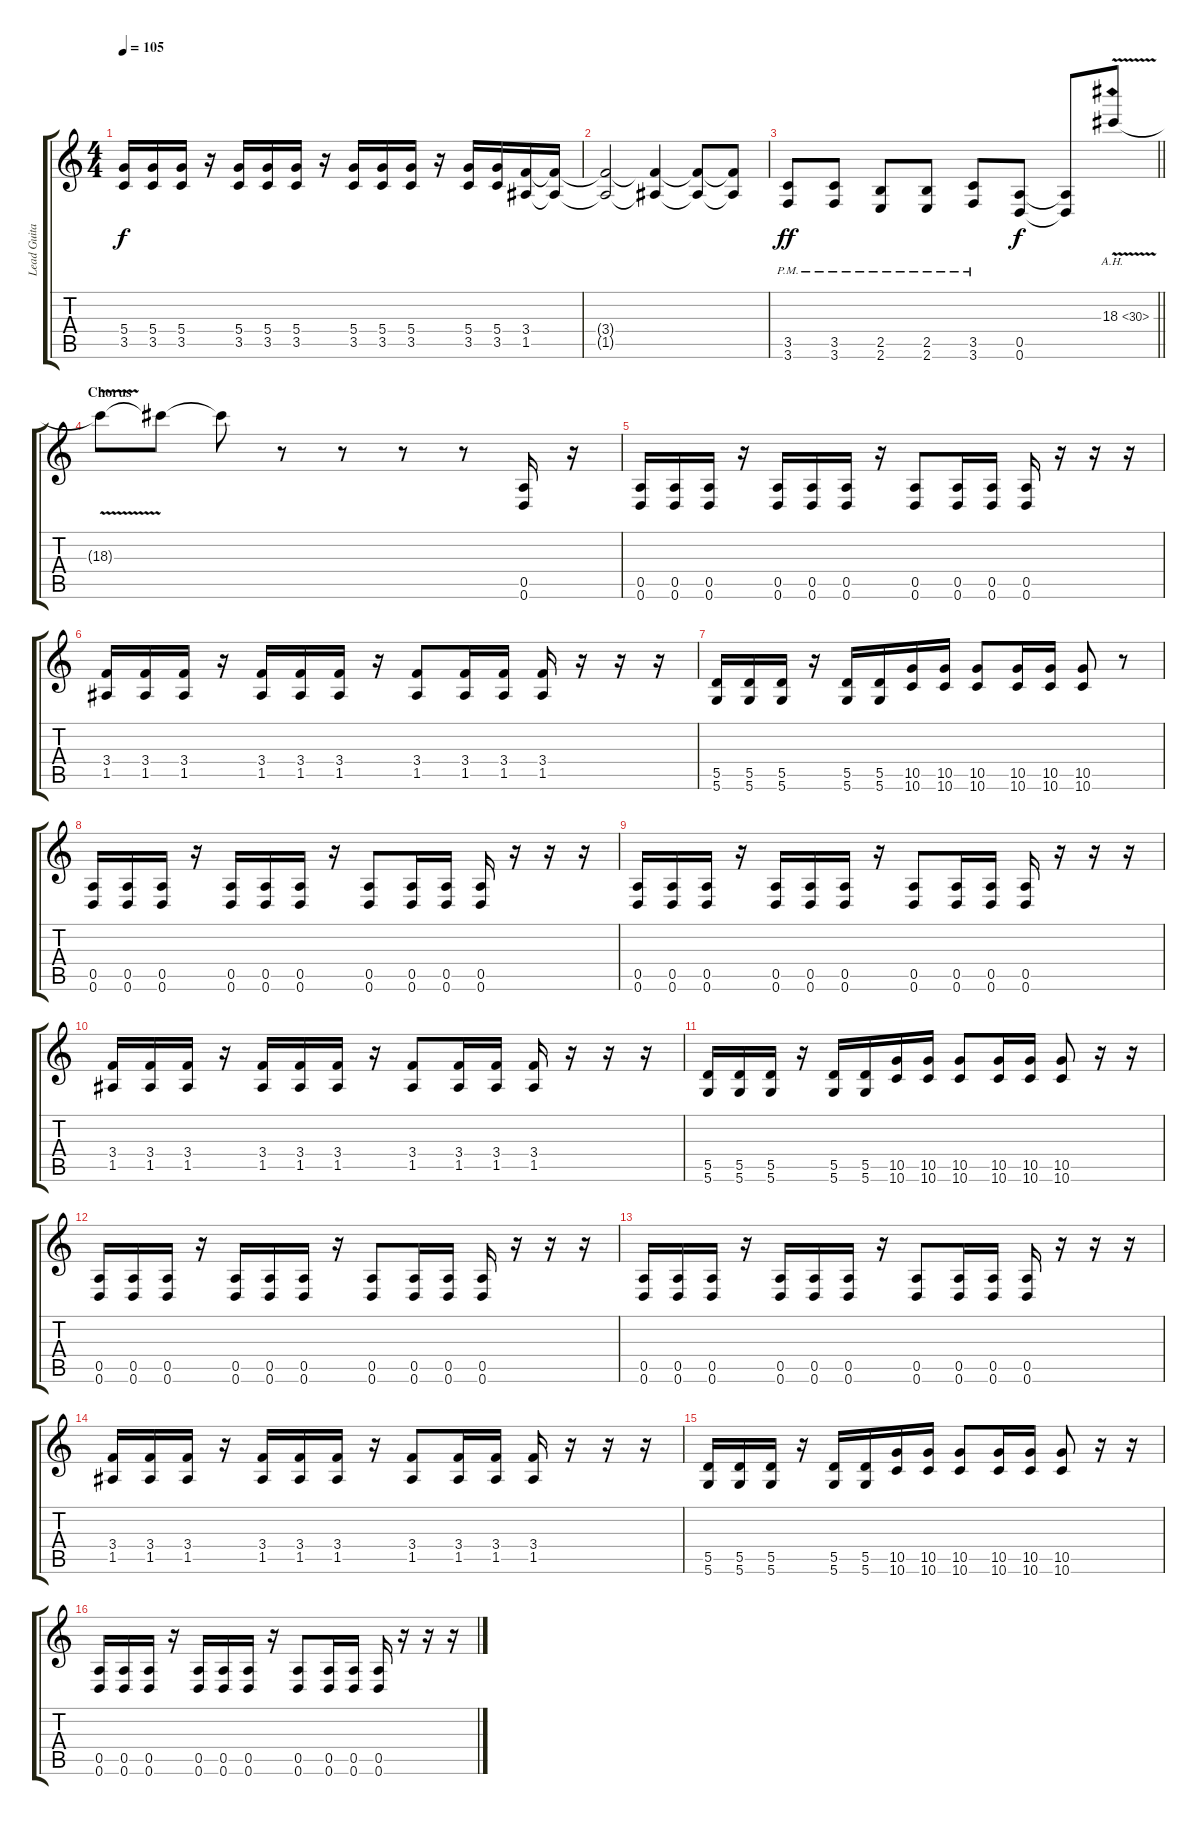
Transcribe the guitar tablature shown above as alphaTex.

\track ("Lead Guitar" "Lead Guita") {instrument distortionguitar}
\staff {score tabs}
\tuning (E4 B3 G3 D3 A2 D2) {hide}
\ts (4 4)
\tempo 105
\clef g2
\ks c
(5.4 3.5).16{dy f} (5.4 3.5).16 (5.4 3.5).16 r.16 (5.4 3.5).16 (5.4 3.5).16 (5.4 3.5).16 r.16 (5.4 3.5).16 (5.4 3.5).16 (5.4 3.5).16 r.16 (5.4 3.5).16 (5.4 3.5).16 (3.4 1.5).16 (3.4{t} 1.5{t}).16 |
(3.4{t} 1.5{t}).2 (3.4{t} 1.5{t}).4 (3.4{t} 1.5{t}).8 (3.4{t} 1.5{t}).8 |
\barLineRight lightlight
(3.5{pm} 3.6{pm}).8{dy ff} (3.5{pm} 3.6{pm}).8 (2.5{pm} 2.6{pm}).8 (2.5{pm} 2.6{pm}).8 (3.5{pm} 3.6{pm}).8 (0.5 0.6).8{dy f} (0.5{t} 0.6{t}).8 18.3{ah 12 v}.8 |
\section ("" "Chorus")
18.3{t}.8 18.3{t}.8 18.3{t}.8 r.8 r.8 r.8 r.8 (0.5 0.6).16 r.16 |
(0.5 0.6).16 (0.5 0.6).16 (0.5 0.6).16 r.16 (0.5 0.6).16 (0.5 0.6).16 (0.5 0.6).16 r.16 (0.5 0.6).8 (0.5 0.6).16 (0.5 0.6).16 (0.5 0.6).16 r.16 r.16 r.16 |
(3.4 1.5).16 (3.4 1.5).16 (3.4 1.5).16 r.16 (3.4 1.5).16 (3.4 1.5).16 (3.4 1.5).16 r.16 (3.4 1.5).8 (3.4 1.5).16 (3.4 1.5).16 (3.4 1.5).16 r.16 r.16 r.16 |
(5.5 5.6).16 (5.5 5.6).16 (5.5 5.6).16 r.16 (5.5 5.6).16 (5.5 5.6).16 (10.5 10.6).16 (10.5 10.6).16 (10.5 10.6).8 (10.5 10.6).16 (10.5 10.6).16 (10.5 10.6).8 r.8 |
(0.5 0.6).16 (0.5 0.6).16 (0.5 0.6).16 r.16 (0.5 0.6).16 (0.5 0.6).16 (0.5 0.6).16 r.16 (0.5 0.6).8 (0.5 0.6).16 (0.5 0.6).16 (0.5 0.6).16 r.16 r.16 r.16 |
(0.5 0.6).16 (0.5 0.6).16 (0.5 0.6).16 r.16 (0.5 0.6).16 (0.5 0.6).16 (0.5 0.6).16 r.16 (0.5 0.6).8 (0.5 0.6).16 (0.5 0.6).16 (0.5 0.6).16 r.16 r.16 r.16 |
(3.4 1.5).16 (3.4 1.5).16 (3.4 1.5).16 r.16 (3.4 1.5).16 (3.4 1.5).16 (3.4 1.5).16 r.16 (3.4 1.5).8 (3.4 1.5).16 (3.4 1.5).16 (3.4 1.5).16 r.16 r.16 r.16 |
(5.5 5.6).16 (5.5 5.6).16 (5.5 5.6).16 r.16 (5.5 5.6).16 (5.5 5.6).16 (10.5 10.6).16 (10.5 10.6).16 (10.5 10.6).8 (10.5 10.6).16 (10.5 10.6).16 (10.5 10.6).8 r.16 r.16 |
(0.5 0.6).16 (0.5 0.6).16 (0.5 0.6).16 r.16 (0.5 0.6).16 (0.5 0.6).16 (0.5 0.6).16 r.16 (0.5 0.6).8 (0.5 0.6).16 (0.5 0.6).16 (0.5 0.6).16 r.16 r.16 r.16 |
(0.5 0.6).16 (0.5 0.6).16 (0.5 0.6).16 r.16 (0.5 0.6).16 (0.5 0.6).16 (0.5 0.6).16 r.16 (0.5 0.6).8 (0.5 0.6).16 (0.5 0.6).16 (0.5 0.6).16 r.16 r.16 r.16 |
(3.4 1.5).16 (3.4 1.5).16 (3.4 1.5).16 r.16 (3.4 1.5).16 (3.4 1.5).16 (3.4 1.5).16 r.16 (3.4 1.5).8 (3.4 1.5).16 (3.4 1.5).16 (3.4 1.5).16 r.16 r.16 r.16 |
(5.5 5.6).16 (5.5 5.6).16 (5.5 5.6).16 r.16 (5.5 5.6).16 (5.5 5.6).16 (10.5 10.6).16 (10.5 10.6).16 (10.5 10.6).8 (10.5 10.6).16 (10.5 10.6).16 (10.5 10.6).8 r.16 r.16 |
(0.5 0.6).16 (0.5 0.6).16 (0.5 0.6).16 r.16 (0.5 0.6).16 (0.5 0.6).16 (0.5 0.6).16 r.16 (0.5 0.6).8 (0.5 0.6).16 (0.5 0.6).16 (0.5 0.6).16 r.16 r.16 r.16
